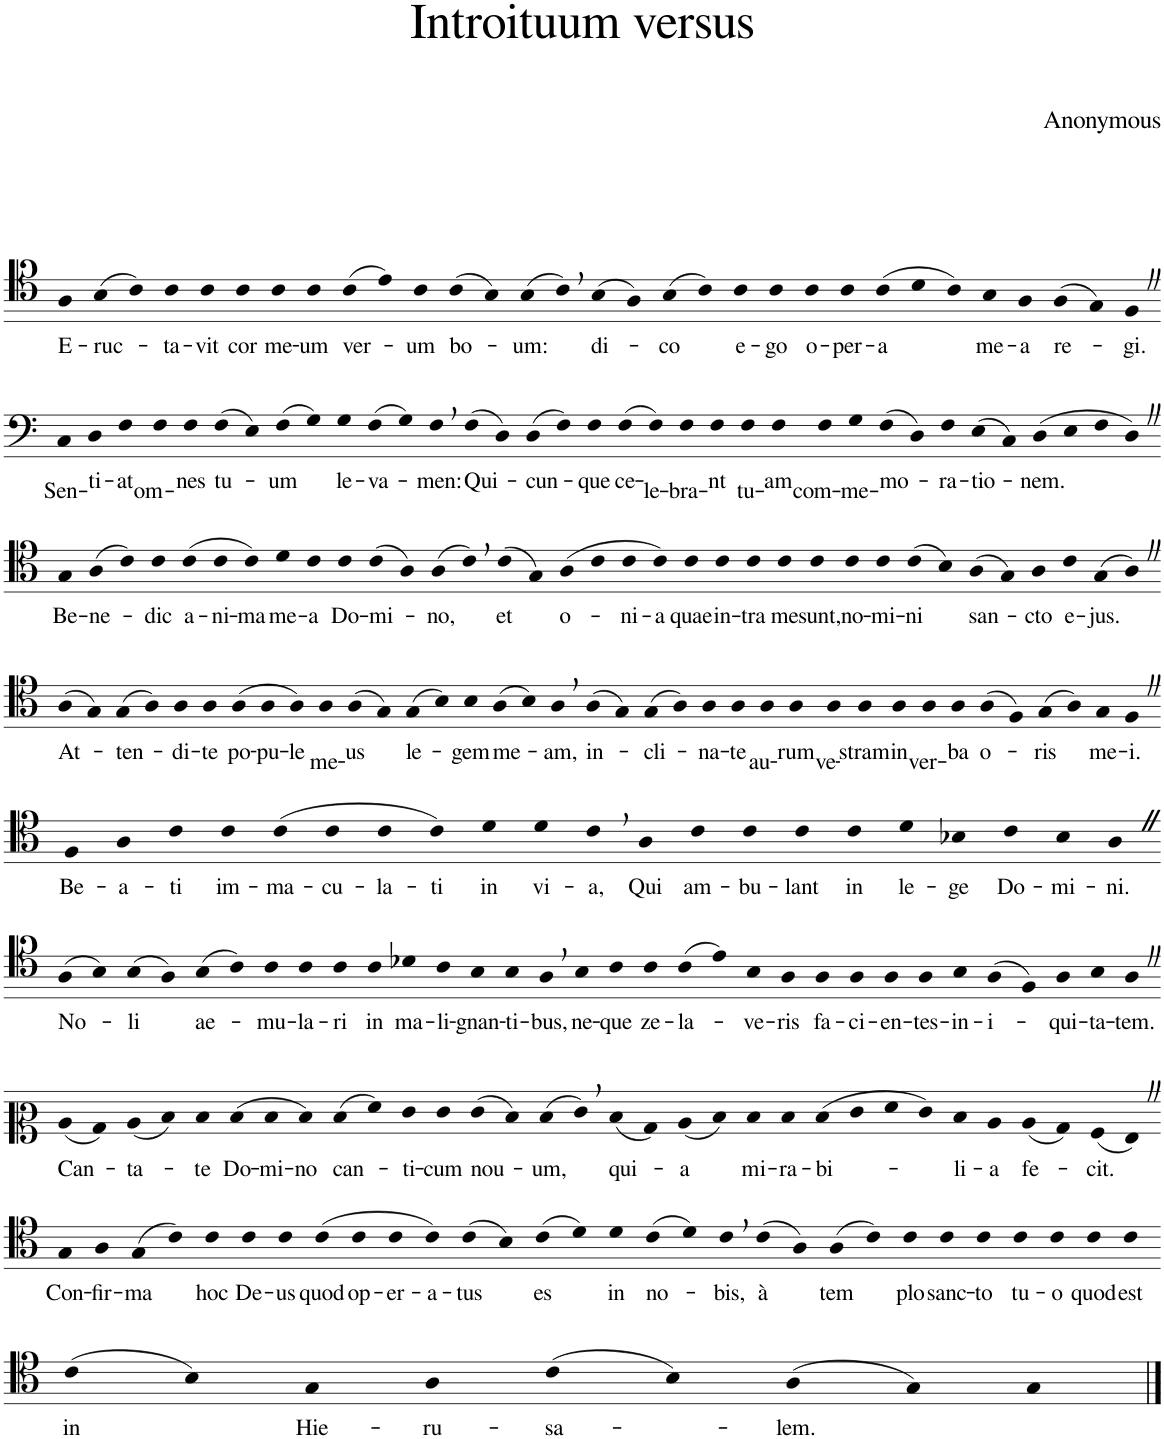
**kern	**text
*part1	*part1
*staff1	*staff1
*I"Piano	*
*I'Pno.	*
*clefC5	*
*k[]	*
*M63/4	*
=1	=1
!	!LO:LY:b
4F	E-
!	!LO:LY:b
(4G	-ruc-
4A)	.
!	!LO:LY:b
4A	-ta-
!	!LO:LY:b
4A	-vit
!	!LO:LY:b
4A	cor
!	!LO:LY:b
4A	me-
!	!LO:LY:b
4A	-um
!	!LO:LY:b
(4A	ver-
4c)	.
!	!LO:LY:b
4A	-um
!	!LO:LY:b
(4A	bo-
4G)	.
!	!LO:LY:b
(4G	-um:
4A,)	.
!	!LO:LY:b
(4G	di-
4F)	.
!	!LO:LY:b
(4G	-co
4A)	.
!	!LO:LY:b
4A	e-
!	!LO:LY:b
4A	-go
!	!LO:LY:b
4A	o-
!	!LO:LY:b
4A	-per-
!	!LO:LY:b
(4A	-a
4B	.
4A)	.
!	!LO:LY:b
4G	me-
!	!LO:LY:b
4F	-a
!	!LO:LY:b
(4F	re-
4E)	.
!	!LO:LY:b
4DZ	-gi.
!!LO:LB:g=z
=2-	=2-
*clefF4	*
!	!LO:LY:b
4C	Sen-
!	!LO:LY:b
4D	-ti-
!	!LO:LY:b
4F	-at
!	!LO:LY:b
4F	om-
!	!LO:LY:b
4F	-nes
!	!LO:LY:b
(4F	tu-
4E)	.
!	!LO:LY:b
(4F	-um
4G)	.
!	!LO:LY:b
4G	le-
!	!LO:LY:b
(4F	-va-
4G)	.
!	!LO:LY:b
4F,	-men:
!	!LO:LY:b
(4F	Qui-
4D)	.
!	!LO:LY:b
(4D	-cun-
4F)	.
!	!LO:LY:b
4F	-que
!	!LO:LY:b
(4F	ce-
!	!LO:LY:b
4F)	-le-
!	!LO:LY:b
4F	-bra-
!	!LO:LY:b
4F	-nt
!	!LO:LY:b
4F	tu-
!	!LO:LY:b
4F	-am
!	!LO:LY:b
4F	com-
!	!LO:LY:b
4G	-me-
!	!LO:LY:b
(4F	-mo-
4D)	.
!	!LO:LY:b
4F	-ra-
!	!LO:LY:b
(4E	-tio-
4C)	.
!	!LO:LY:b
(4D	-nem.
4E	.
4F	.
4DZ)	.
!!LO:LB:g=z
=3-	=3-
*clefC4	*
!	!LO:LY:b
4G	Be-
!	!LO:LY:b
(4A	-ne-
4c)	.
!	!LO:LY:b
4c	-dic
!	!LO:LY:b
(4c	a-
!	!LO:LY:b
4c	-ni-
!	!LO:LY:b
4c)	-ma
!	!LO:LY:b
4d	me-
!	!LO:LY:b
4c	-a
!	!LO:LY:b
4c	Do-
!	!LO:LY:b
(4c	-mi-
4A)	.
!	!LO:LY:b
(4A	-no,
4c,)	.
!	!LO:LY:b
(4c	et
4G)	.
!	!LO:LY:b
(4A	o-
4c	.
!	!LO:LY:b
4c	-ni-
!	!LO:LY:b
4c)	-a
!	!LO:LY:b
4c	quae
!	!LO:LY:b
4c	in-
!	!LO:LY:b
4c	-tra
!	!LO:LY:b
4c	me
!	!LO:LY:b
4c	sunt,
!	!LO:LY:b
4c	no-
!	!LO:LY:b
4c	-mi-
!	!LO:LY:b
(4c	-ni
4B)	.
!	!LO:LY:b
(4A	san-
4G)	.
!	!LO:LY:b
4A	-cto
!	!LO:LY:b
4c	e-
!	!LO:LY:b
(4G	-jus.
4AZ)	.
!!LO:LB:g=z
=4-	=4-
!	!LO:LY:b
(4A	At-
4G)	.
!	!LO:LY:b
(4G	-ten-
4A)	.
!	!LO:LY:b
4A	-di-
!	!LO:LY:b
4A	-te
!	!LO:LY:b
(4A	po-
!	!LO:LY:b
4A	-pu-
!	!LO:LY:b
4A)	-le
!	!LO:LY:b
4A	me-
!	!LO:LY:b
(4A	-us
4G)	.
!	!LO:LY:b
(4G	le-
4B)	.
!	!LO:LY:b
4B	-gem
!	!LO:LY:b
(4A	me-
4B)	.
!	!LO:LY:b
4A,	-am,
!	!LO:LY:b
(4A	in-
4G)	.
!	!LO:LY:b
(4G	-cli-
4A)	.
!	!LO:LY:b
4A	-na-
!	!LO:LY:b
4A	-te
!	!LO:LY:b
4A	au-
!	!LO:LY:b
4A	-rum
!	!LO:LY:b
4A	ve-
!	!LO:LY:b
4A	-stram
!	!LO:LY:b
4A	in
!	!LO:LY:b
4A	ver-
!	!LO:LY:b
4A	-ba
!	!LO:LY:b
(4A	o-
4F)	.
!	!LO:LY:b
(4G	-ris
4A)	.
!	!LO:LY:b
4G	me-
!	!LO:LY:b
4FZ	-i.
!!LO:LB:g=z
=5-	=5-
!	!LO:LY:b
4F	Be-
!	!LO:LY:b
4A	-a-
!	!LO:LY:b
4c	-ti
!	!LO:LY:b
4c	im-
!	!LO:LY:b
(4c	-ma-
!	!LO:LY:b
4c	-cu-
!	!LO:LY:b
4c	-la-
!	!LO:LY:b
4c)	-ti
!	!LO:LY:b
4d	in
!	!LO:LY:b
4d	vi-
!	!LO:LY:b
4c,	-a,
!	!LO:LY:b
4A	Qui
!	!LO:LY:b
4c	am-
!	!LO:LY:b
4c	-bu-
!	!LO:LY:b
4c	-lant
!	!LO:LY:b
4c	in
!	!LO:LY:b
4d	le-
!	!LO:LY:b
4B-X	-ge
!	!LO:LY:b
4c	Do-
!	!LO:LY:b
4B-X	-mi-
!	!LO:LY:b
4AZ	-ni.
!!LO:LB:g=z
=6-	=6-
*clefC5	*
!	!LO:LY:b
(4F	No-
4G)	.
!	!LO:LY:b
(4G	-li
4F)	.
!	!LO:LY:b
(4G	ae-
4A)	.
!	!LO:LY:b
4A	-mu-
!	!LO:LY:b
4A	-la-
!	!LO:LY:b
4A	-ri
!	!LO:LY:b
4A	in
!	!LO:LY:b
4B-X	ma-
!	!LO:LY:b
4A	-li-
!	!LO:LY:b
4G	-gnan-
!	!LO:LY:b
4G	-ti-
!	!LO:LY:b
4F,	-bus,
!	!LO:LY:b
4G	ne-
!	!LO:LY:b
4A	-que
!	!LO:LY:b
4A	ze-
!	!LO:LY:b
(4A	-la-
4c)	.
!	!LO:LY:b
4G	-ve-
!	!LO:LY:b
4F	-ris
!	!LO:LY:b
4F	fa-
!	!LO:LY:b
4F	-ci-
!	!LO:LY:b
4F	-en-
!	!LO:LY:b
4F	-tes-
!	!LO:LY:b
4G	-in-
!	!LO:LY:b
(4F	-i-
4D)	.
!	!LO:LY:b
4F	-qui-
!	!LO:LY:b
4G	-ta-
!	!LO:LY:b
4FZ	-tem.
!!LO:LB:g=z
=7-	=7-
*clefC2	*
!	!LO:LY:b
(4c	Can-
4B)	.
!	!LO:LY:b
(4c	-ta-
4d)	.
!	!LO:LY:b
4d	-te
!	!LO:LY:b
(4d	Do-
!	!LO:LY:b
4d	-mi-
!	!LO:LY:b
4d)	-no
!	!LO:LY:b
(4d	can-
4f)	.
!	!LO:LY:b
4e	-ti-
!	!LO:LY:b
4e	-cum
!	!LO:LY:b
(4e	nou-
4d)	.
!	!LO:LY:b
(4d	-um,
4e,)	.
!	!LO:LY:b
(4d	qui-
4B)	.
!	!LO:LY:b
(4c	-a
4d)	.
!	!LO:LY:b
4d	mi-
!	!LO:LY:b
4d	-ra-
!	!LO:LY:b
(4d	-bi-
4e	.
4f	.
4e)	.
!	!LO:LY:b
4d	-li-
!	!LO:LY:b
4c	-a
!	!LO:LY:b
(4c	fe-
4B)	.
!	!LO:LY:b
(4A	-cit.
4GZ)	.
!!LO:LB:g=z
=8-	=8-
*clefC4	*
!	!LO:LY:b
4G	Con-
!	!LO:LY:b
4A	-fir-
!	!LO:LY:b
(4G	-ma
4c)	.
!	!LO:LY:b
4c	hoc
!	!LO:LY:b
4c	De-
!	!LO:LY:b
4c	-us
!	!LO:LY:b
(4c	quod
!	!LO:LY:b
4c	op-
!	!LO:LY:b
4c	-er-
!	!LO:LY:b
4c)	-a-
!	!LO:LY:b
(4c	-tus
4B)	.
!	!LO:LY:b
(4c	es
4d)	.
!	!LO:LY:b
4d	in
!	!LO:LY:b
(4c	no-
4d)	.
!	!LO:LY:b
4c,	-bis,
!	!LO:LY:b
(4c	à
4A)	.
!	!LO:LY:b
(4A	tem
4c)	.
!	!LO:LY:b
4c	plo
!	!LO:LY:b
4c	sanc-
!	!LO:LY:b
4c	-to
!	!LO:LY:b
4c	tu-
!	!LO:LY:b
4c	-o
!	!LO:LY:b
4c	quod
!	!LO:LY:b
4c	est
!!LO:LB:g=z
=9-	=9-
!	!LO:LY:b
(4c	in
4B)	.
!	!LO:LY:b
4G	Hie-
!	!LO:LY:b
4A	-ru-
!	!LO:LY:b
(4c	-sa-
4B)	.
!	!LO:LY:b
(4A	-lem.
4G)	.
4G	.
==	==
*-	*-
